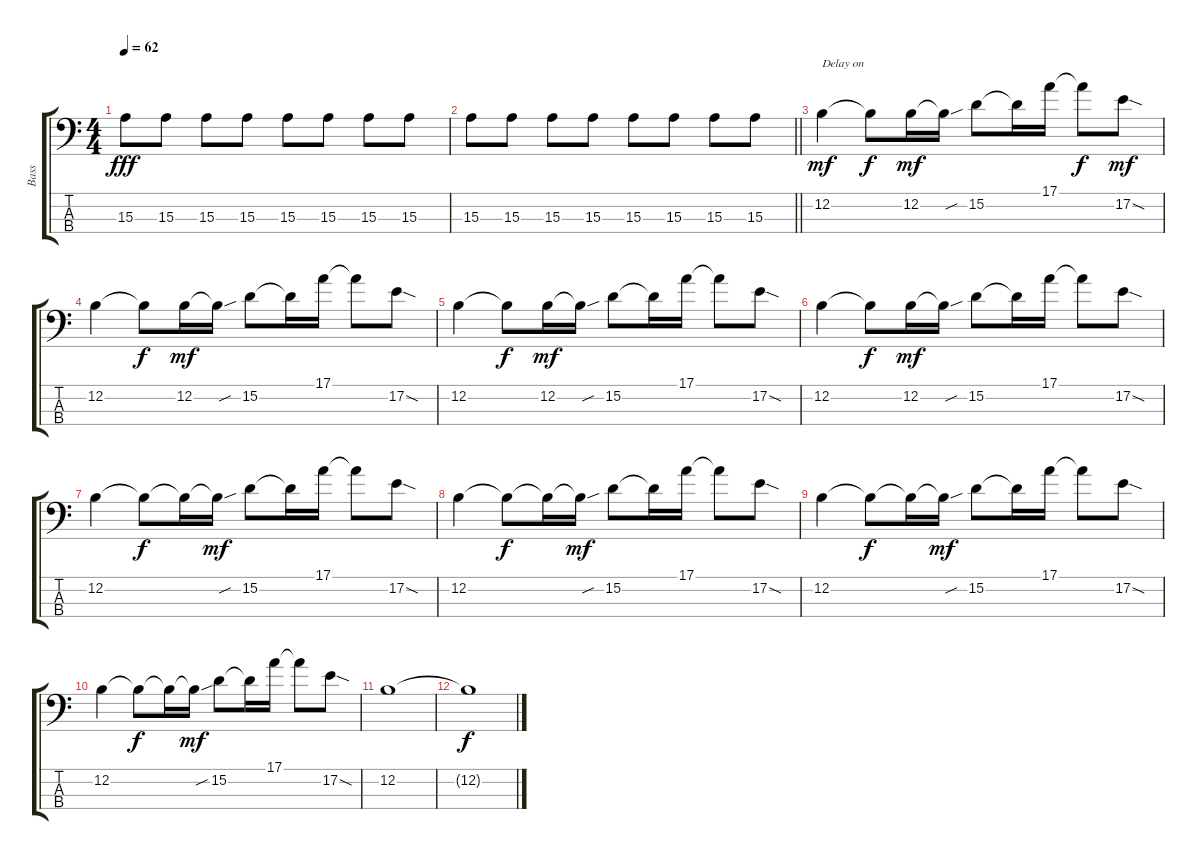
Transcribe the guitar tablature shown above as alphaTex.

\track ("Bass" "Bass") {instrument electricbassfinger}
\staff {score tabs}
\tuning (E2 B1 Gb1 B0) {hide}
\ts (4 4)
\tempo 62
\clef f4
\ks c
15.3.8{dy fff} 15.3.8 15.3.8 15.3.8 15.3.8 15.3.8 15.3.8 15.3.8 |
\barLineRight lightlight
15.3.8 15.3.8 15.3.8 15.3.8 15.3.8 15.3.8 15.3.8 15.3.8 |
\section ("" "")
12.2.4{txt "Delay on" dy mf instrument electricbassfinger} 12.2{t}.8{dy f} 12.2.16{dy mf} 12.2{sou t}.16 15.2.8 15.2{t}.16 17.1.16 17.1{t}.8{dy f} 17.2{sod}.8{dy mf} |
12.2.4 12.2{t}.8{dy f} 12.2.16{dy mf} 12.2{sou t}.16 15.2.8 15.2{t}.16 17.1.16 17.1{t}.8 17.2{sod}.8 |
12.2.4 12.2{t}.8{dy f} 12.2.16{dy mf} 12.2{sou t}.16 15.2.8 15.2{t}.16 17.1.16 17.1{t}.8 17.2{sod}.8 |
12.2.4 12.2{t}.8{dy f} 12.2.16{dy mf} 12.2{sou t}.16 15.2.8 15.2{t}.16 17.1.16 17.1{t}.8 17.2{sod}.8 |
12.2.4 12.2{t}.8{dy f} 12.2{t}.16 12.2{sou t}.16{dy mf} 15.2.8 15.2{t}.16 17.1.16 17.1{t}.8 17.2{sod}.8 |
12.2.4 12.2{t}.8{dy f} 12.2{t}.16 12.2{sou t}.16{dy mf} 15.2.8 15.2{t}.16 17.1.16 17.1{t}.8 17.2{sod}.8 |
12.2.4 12.2{t}.8{dy f} 12.2{t}.16 12.2{sou t}.16{dy mf} 15.2.8 15.2{t}.16 17.1.16 17.1{t}.8 17.2{sod}.8 |
12.2.4 12.2{t}.8{dy f} 12.2{t}.16 12.2{sou t}.16{dy mf} 15.2.8 15.2{t}.16 17.1.16 17.1{t}.8 17.2{sod}.8 |
12.2.1 |
12.2{t}.1{dy f}
